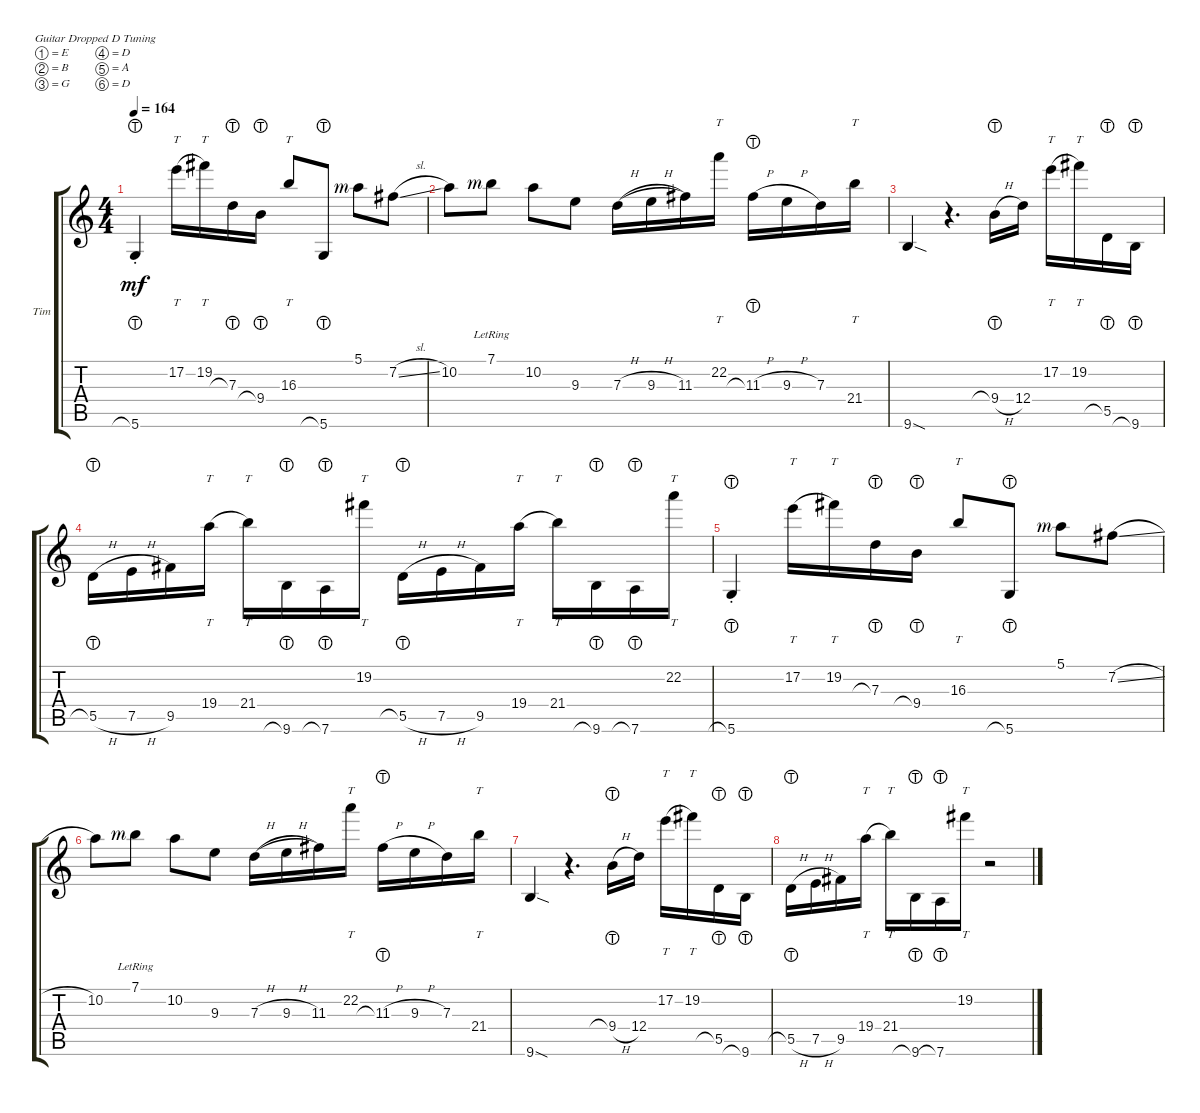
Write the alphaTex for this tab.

\defaultSystemsLayout 4
\bracketExtendMode groupsimilarinstruments
\firstSystemTrackNameOrientation horizontal
\otherSystemsTrackNameOrientation horizontal
\track ("Tim" "Tim") {instrument electricguitarclean}
\staff {score tabs}
\tuning (E4 B3 G3 D3 A2 D2)
\ts (4 4)
\tempo 164
\clef g2
\ks c
5.6{lht st}.4{dy mf} 17.2.16{tt legatoorigin} 19.2.16{tt} 7.3{lht}.16 9.4{lht}.16 16.3.8{tt} 5.6{lht}.8 5.1{rf 3}.8 7.2{sl}.8 |
10.2.8 7.1{lr rf 3}.8 10.2.8 9.3.8 7.3{h}.16{legatoorigin} 9.3{h}.16{legatoorigin} 11.3.16 22.2.16{tt} 11.3{h lht}.16 9.3{h}.16 7.3.16 21.4.16{tt} |
9.6{sod}.4 r.4{d} 9.4{h lht}.16 12.4.16 17.2.16{tt legatoorigin} 19.2.16{tt} 5.5{lht}.16 9.6{lht}.16 |
5.5{h lht}.16 7.5{h}.16 9.5.16 19.4.16{tt legatoorigin} 21.4.16{tt} 9.6{lht}.16 7.6{lht}.16 19.2.16{tt} 5.5{h lht}.16 7.5{h}.16 9.5.16 19.4.16{tt legatoorigin} 21.4.16{tt} 9.6{lht}.16 7.6{lht}.16 22.2.16{tt} |
5.6{lht st}.4 17.2.16{tt legatoorigin} 19.2.16{tt} 7.3{lht}.16 9.4{lht}.16 16.3.8{tt} 5.6{lht}.8 5.1{rf 3}.8 7.2{sl}.8 |
10.2.8 7.1{lr rf 3}.8 10.2.8 9.3.8 7.3{h}.16{legatoorigin} 9.3{h}.16{legatoorigin} 11.3.16 22.2.16{tt} 11.3{h lht}.16 9.3{h}.16 7.3.16 21.4.16{tt} |
9.6{sod}.4 r.4{d} 9.4{h lht}.16 12.4.16 17.2.16{tt legatoorigin} 19.2.16{tt} 5.5{lht}.16 9.6{lht}.16 |
5.5{h lht}.16 7.5{h}.16 9.5.16 19.4.16{tt legatoorigin} 21.4.16{tt} 9.6{lht}.16 7.6{lht}.16 19.2.16{tt} r.2
